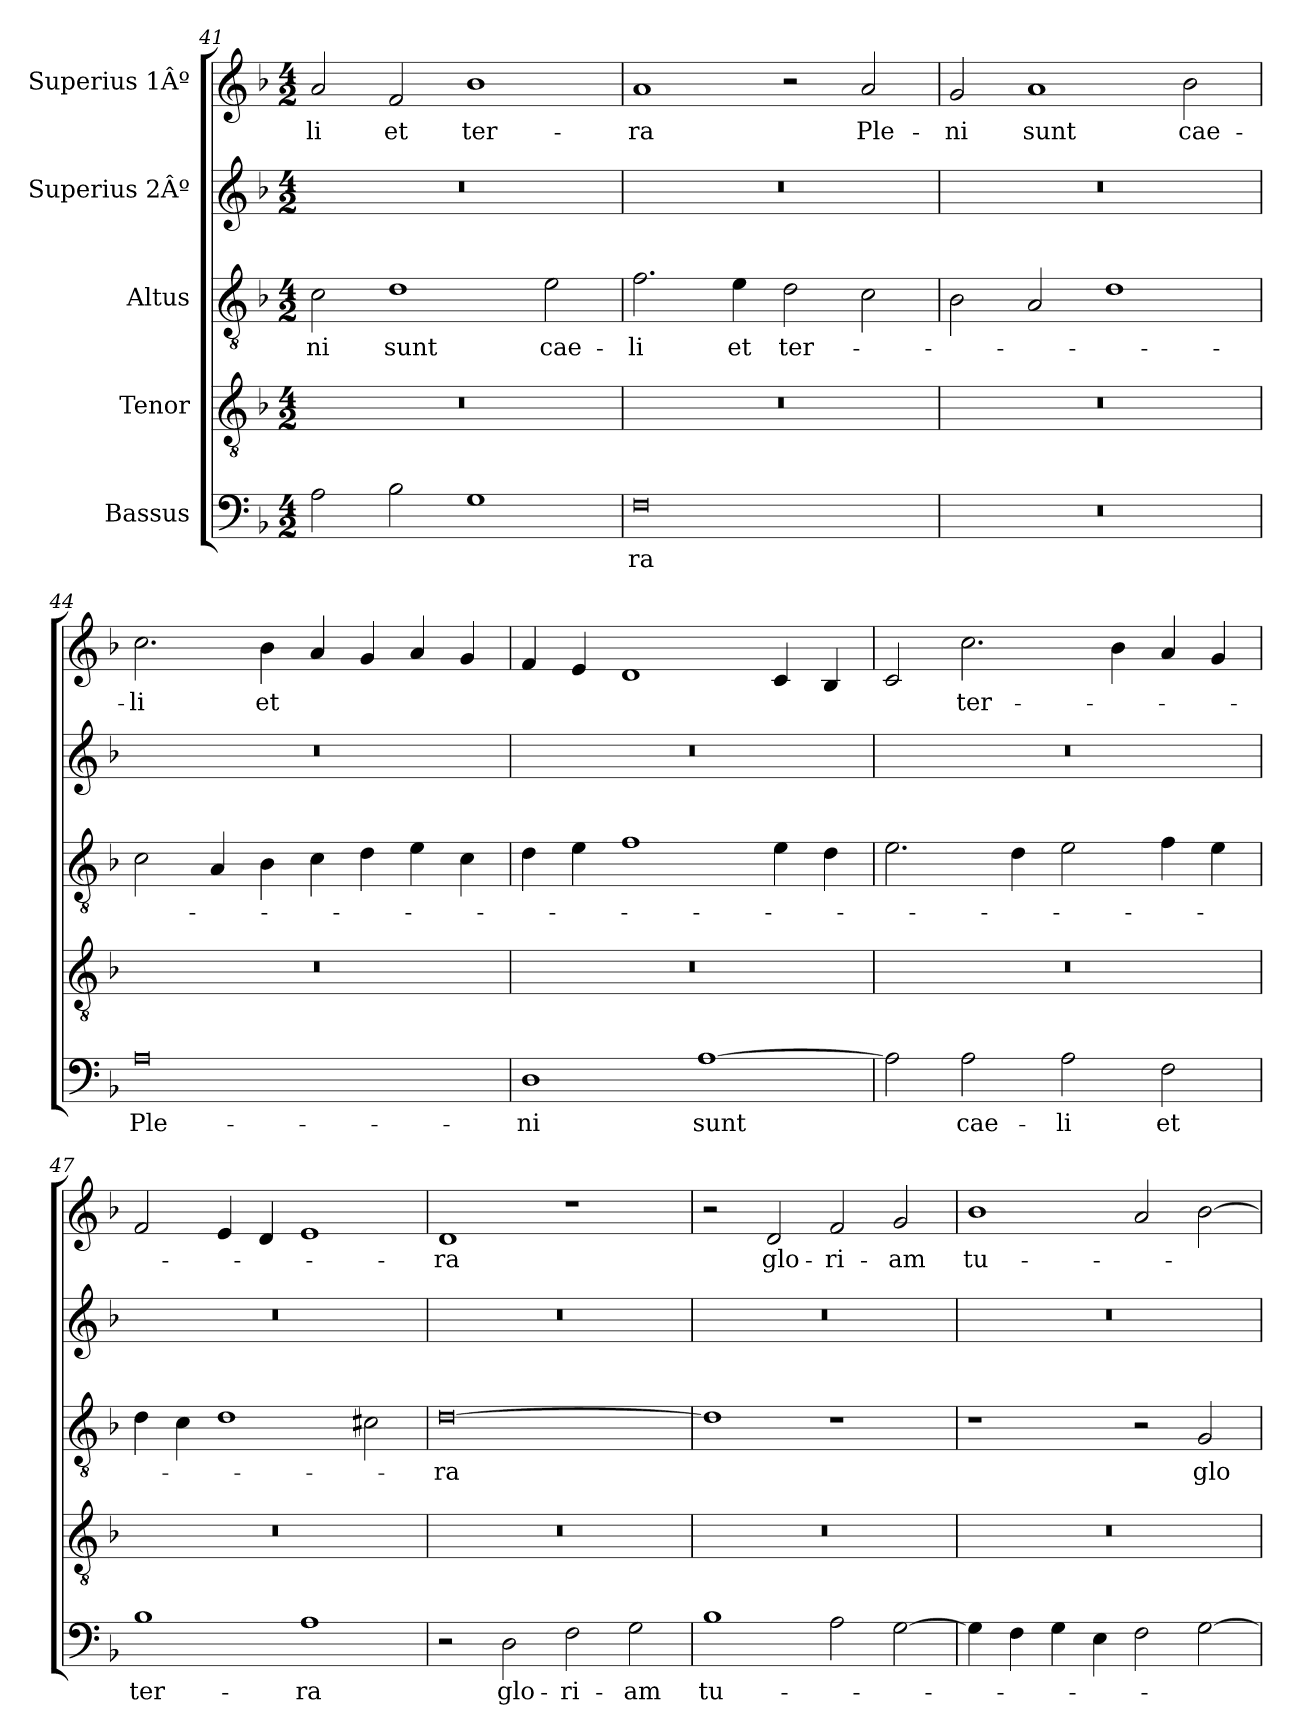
**kern	**text	**kern	**kern	**text	**kern	**kern	**text
*part5	*part5	*part4	*part3	*part3	*part2	*part1	*part1
*staff5	*staff5	*staff4	*staff3	*staff3	*staff2	*staff1	*staff1
*I"Bassus	*	*I"Tenor	*I"Altus	*	*I"Superius 2Âº	*I"Superius 1Âº	*
*clefF4	*	*clefGv2	*clefGv2	*	*clefG2	*clefG2	*
*k[b-]	*	*k[b-]	*k[b-]	*	*k[b-]	*k[b-]	*
*M4/2	*	*M4/2	*M4/2	*	*M4/2	*M4/2	*
=41	=41	=41	=41	=41	=41	=41	=41
2A\	.	0r	2c\	-ni	0r	2a/	-li
2B-\	.	.	1d\	sunt	.	2f/	et
1G\	.	.	.	.	.	1b-\	ter-
.	.	.	2e\	cae-	.	.	.
=42	=42	=42	=42	=42	=42	=42	=42
0F\	-ra	0r	2.f\	-li	0r	1a/	-ra
.	.	.	4e\	et	.	.	.
.	.	.	2d\	ter-	.	2r	.
.	.	.	2c\	.	.	2a/	Ple-
=43	=43	=43	=43	=43	=43	=43	=43
0r	.	0r	2B-\	.	0r	2g/	-ni
.	.	.	2A/	.	.	1a/	sunt
.	.	.	1d\	.	.	.	.
.	.	.	.	.	.	2b-\	cae-
=44	=44	=44	=44	=44	=44	=44	=44
0A\	Ple-	0r	2c\	.	0r	2.cc\	-li
.	.	.	4A/	.	.	.	.
.	.	.	4B-\	.	.	4b-\	et
.	.	.	4c\	.	.	4a/	.
.	.	.	4d\	.	.	4g/	.
.	.	.	4e\	.	.	4a/	.
.	.	.	4c\	.	.	4g/	.
=45	=45	=45	=45	=45	=45	=45	=45
1D\	-ni	0r	4d\	.	0r	4f/	.
.	.	.	4e\	.	.	4e/	.
.	.	.	1f\	.	.	1d/	.
[1A\	sunt	.	.	.	.	.	.
.	.	.	4e\	.	.	4c/	.
.	.	.	4d\	.	.	4B-/	.
=46	=46	=46	=46	=46	=46	=46	=46
2A\]	.	0r	2.e\	.	0r	2c/	.
2A\	cae-	.	.	.	.	2.cc\	ter-
.	.	.	4d\	.	.	.	.
2A\	-li	.	2e\	.	.	.	.
.	.	.	.	.	.	4b-\	.
2F\	et	.	4f\	.	.	4a/	.
.	.	.	4e\	.	.	4g/	.
=47	=47	=47	=47	=47	=47	=47	=47
1B-\	ter-	0r	4d\	.	0r	2f/	.
.	.	.	4c\	.	.	.	.
.	.	.	1d\	.	.	4e/	.
.	.	.	.	.	.	4d/	.
1A\	-ra	.	.	.	.	1e/	.
.	.	.	2c#X\	.	.	.	.
=48	=48	=48	=48	=48	=48	=48	=48
2r	.	0r	[0d\	-ra	0r	1d/	-ra
2D\	glo-	.	.	.	.	.	.
2F\	-ri-	.	.	.	.	1r	.
2G\	-am	.	.	.	.	.	.
=49	=49	=49	=49	=49	=49	=49	=49
1B-\	tu-	0r	1d\]	.	0r	2r	.
.	.	.	.	.	.	2d/	glo-
2A\	.	.	1r	.	.	2f/	-ri-
[2G\	.	.	.	.	.	2g/	-am
=50	=50	=50	=50	=50	=50	=50	=50
4G\]	.	0r	1r	.	0r	1b-\	tu-
4F\	.	.	.	.	.	.	.
4G\	.	.	.	.	.	.	.
4E\	.	.	.	.	.	.	.
2F\	.	.	2r	.	.	2a/	.
[2G\	.	.	2G/	glo-	.	[2b-\	.
=	=	=	=	=	=	=	=
*-	*-	*-	*-	*-	*-	*-	*-
